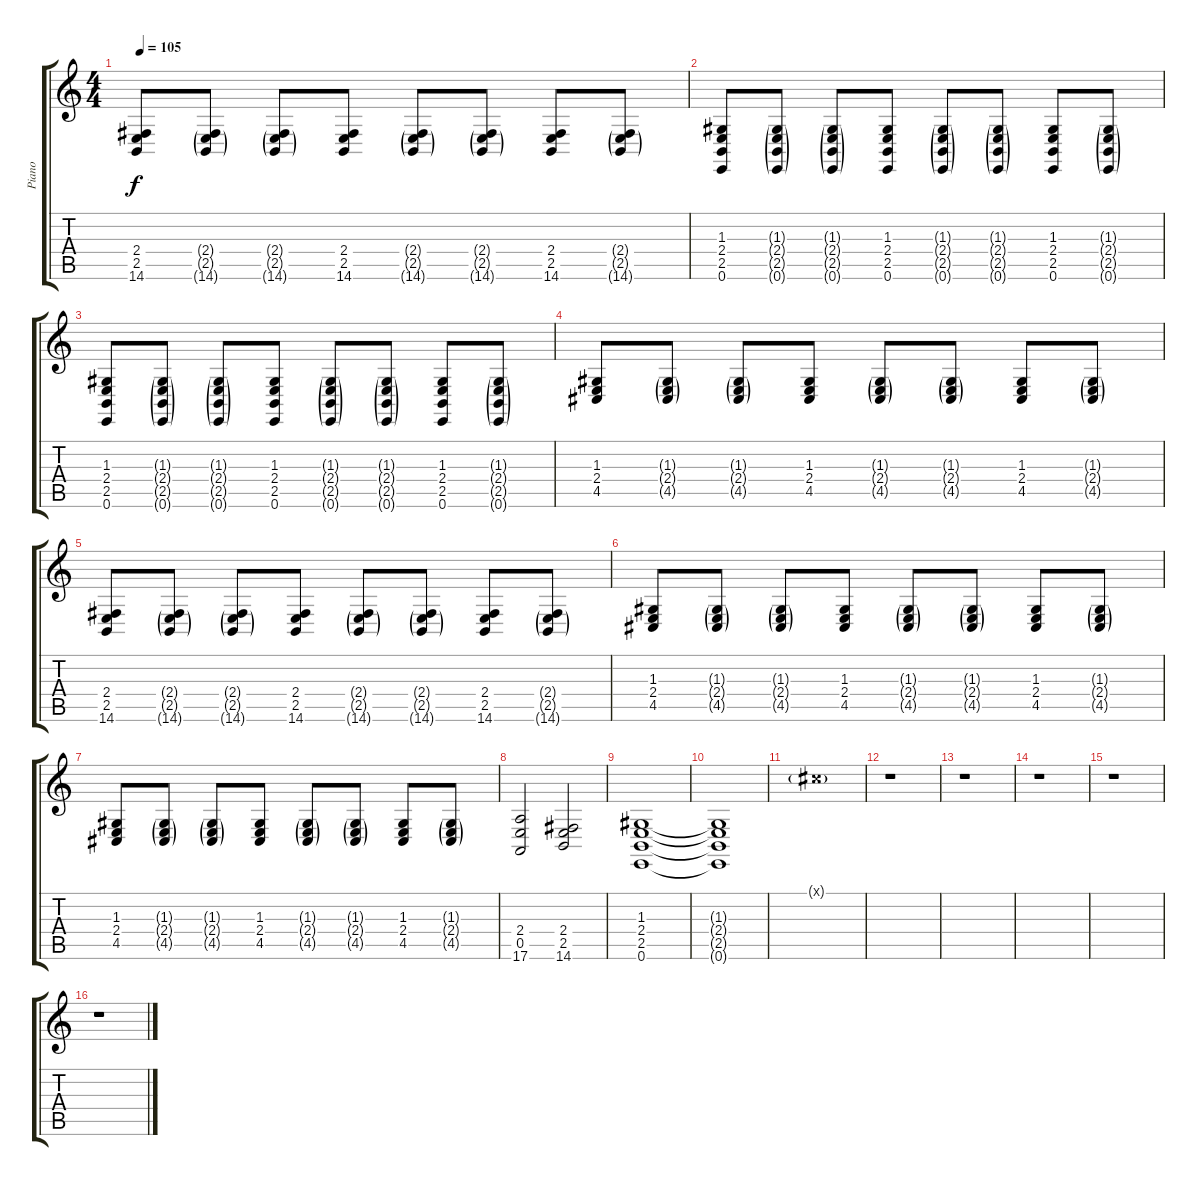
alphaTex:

\track ("Piano" "Piano") {instrument acousticgrandpiano}
\staff {score tabs}
\tuning (E4 B3 G3 D3 A2 E2) {hide}
\ts (4 4)
\tempo 105
\clef g2
\ks c
(2.4 2.5 14.6).8{dy f} (2.4{g} 2.5{g} 14.6{g}).8 (2.4{g} 2.5{g} 14.6{g}).8 (2.4 2.5 14.6).8 (2.4{g} 2.5{g} 14.6{g}).8 (2.4{g} 2.5{g} 14.6{g}).8 (2.4 2.5 14.6).8 (2.4{g} 2.5{g} 14.6{g}).8 |
(1.3 2.4 2.5 0.6).8 (1.3{g} 2.4{g} 2.5{g} 0.6{g}).8 (1.3{g} 2.4{g} 2.5{g} 0.6{g}).8 (1.3 2.4 2.5 0.6).8 (1.3{g} 2.4{g} 2.5{g} 0.6{g}).8 (1.3{g} 2.4{g} 2.5{g} 0.6{g}).8 (1.3 2.4 2.5 0.6).8 (1.3{g} 2.4{g} 2.5{g} 0.6{g}).8 |
(1.3 2.4 2.5 0.6).8 (1.3{g} 2.4{g} 2.5{g} 0.6{g}).8 (1.3{g} 2.4{g} 2.5{g} 0.6{g}).8 (1.3 2.4 2.5 0.6).8 (1.3{g} 2.4{g} 2.5{g} 0.6{g}).8 (1.3{g} 2.4{g} 2.5{g} 0.6{g}).8 (1.3 2.4 2.5 0.6).8 (1.3{g} 2.4{g} 2.5{g} 0.6{g}).8 |
(1.3 2.4 4.5).8 (1.3{g} 2.4{g} 4.5{g}).8 (1.3{g} 2.4{g} 4.5{g}).8 (1.3 2.4 4.5).8 (1.3{g} 2.4{g} 4.5{g}).8 (1.3{g} 2.4{g} 4.5{g}).8 (1.3 2.4 4.5).8 (1.3{g} 2.4{g} 4.5{g}).8 |
(2.4 2.5 14.6).8 (2.4{g} 2.5{g} 14.6{g}).8 (2.4{g} 2.5{g} 14.6{g}).8 (2.4 2.5 14.6).8 (2.4{g} 2.5{g} 14.6{g}).8 (2.4{g} 2.5{g} 14.6{g}).8 (2.4 2.5 14.6).8 (2.4{g} 2.5{g} 14.6{g}).8 |
(1.3 2.4 4.5).8 (1.3{g} 2.4{g} 4.5{g}).8 (1.3{g} 2.4{g} 4.5{g}).8 (1.3 2.4 4.5).8 (1.3{g} 2.4{g} 4.5{g}).8 (1.3{g} 2.4{g} 4.5{g}).8 (1.3 2.4 4.5).8 (1.3{g} 2.4{g} 4.5{g}).8 |
(1.3 2.4 4.5).8 (1.3{g} 2.4{g} 4.5{g}).8 (1.3{g} 2.4{g} 4.5{g}).8 (1.3 2.4 4.5).8 (1.3{g} 2.4{g} 4.5{g}).8 (1.3{g} 2.4{g} 4.5{g}).8 (1.3 2.4 4.5).8 (1.3{g} 2.4{g} 4.5{g}).8 |
(2.4 0.5 17.6).2 (2.4 2.5 14.6).2 |
(1.3 2.4 2.5 0.6).1 |
(1.3{t} 2.4{t} 2.5{t} 0.6{t}).1 |
9.1{g x}.1 |
r.1 |
r.1 |
r.1 |
r.1 |
r.1
